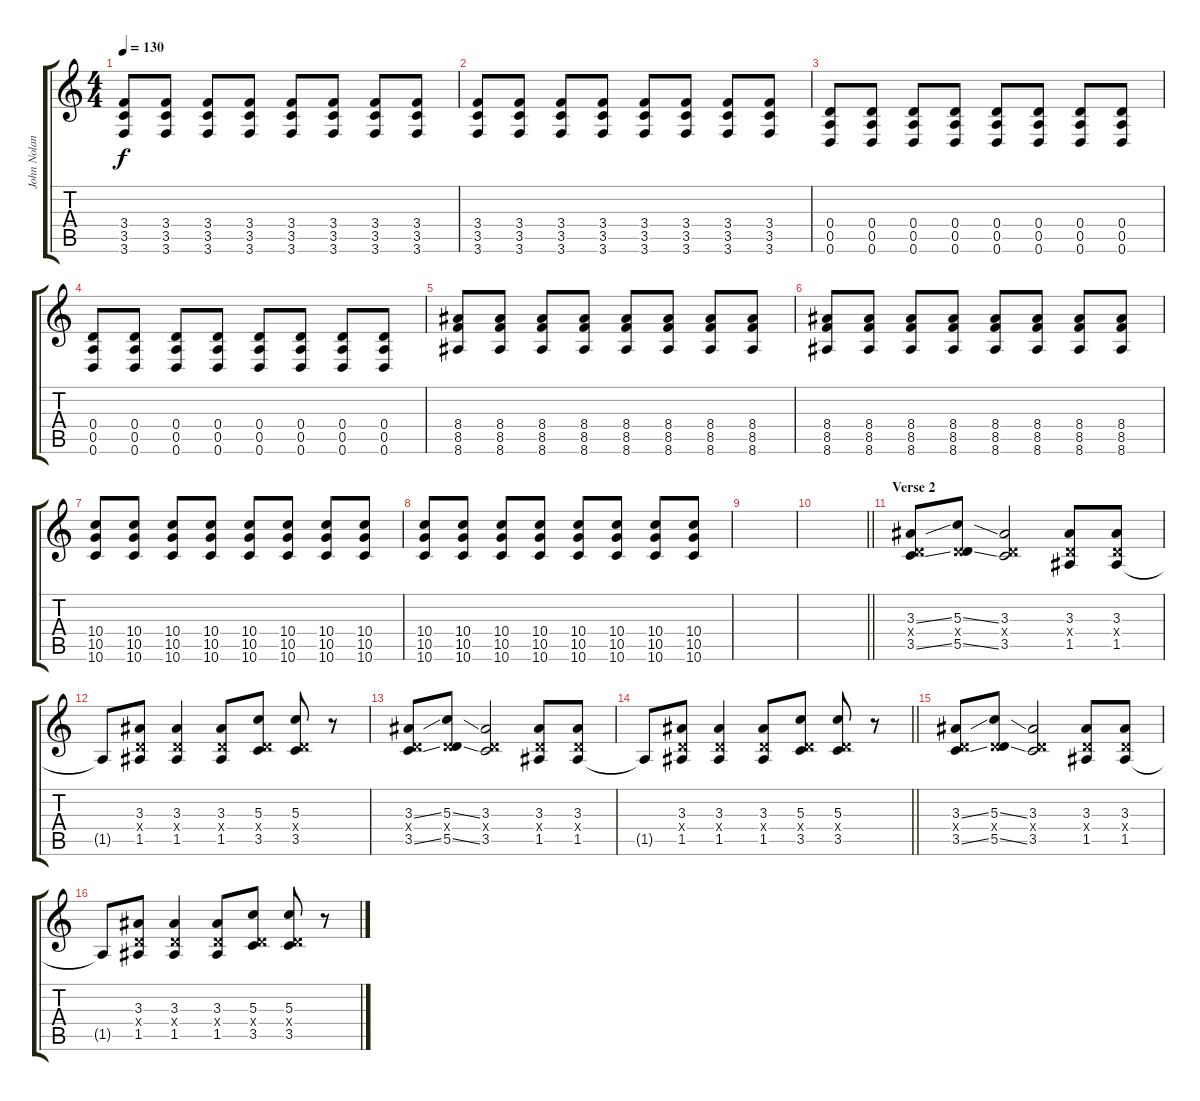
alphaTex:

\track ("John Nolan-Rhythm Guitar" "John Nolan") {instrument electricguitarclean}
\staff {score tabs}
\tuning (E4 B3 G3 D3 A2 D2) {hide}
\ts (4 4)
\tempo 130
\clef g2
\ks c
(3.4 3.5 3.6).8{dy f} (3.4 3.5 3.6).8 (3.4 3.5 3.6).8 (3.4 3.5 3.6).8 (3.4 3.5 3.6).8 (3.4 3.5 3.6).8 (3.4 3.5 3.6).8 (3.4 3.5 3.6).8 |
(3.4 3.5 3.6).8 (3.4 3.5 3.6).8 (3.4 3.5 3.6).8 (3.4 3.5 3.6).8 (3.4 3.5 3.6).8 (3.4 3.5 3.6).8 (3.4 3.5 3.6).8 (3.4 3.5 3.6).8 |
(0.4 0.5 0.6).8 (0.4 0.5 0.6).8 (0.4 0.5 0.6).8 (0.4 0.5 0.6).8 (0.4 0.5 0.6).8 (0.4 0.5 0.6).8 (0.4 0.5 0.6).8 (0.4 0.5 0.6).8 |
(0.4 0.5 0.6).8 (0.4 0.5 0.6).8 (0.4 0.5 0.6).8 (0.4 0.5 0.6).8 (0.4 0.5 0.6).8 (0.4 0.5 0.6).8 (0.4 0.5 0.6).8 (0.4 0.5 0.6).8 |
(8.4 8.5 8.6).8 (8.4 8.5 8.6).8 (8.4 8.5 8.6).8 (8.4 8.5 8.6).8 (8.4 8.5 8.6).8 (8.4 8.5 8.6).8 (8.4 8.5 8.6).8 (8.4 8.5 8.6).8 |
(8.4 8.5 8.6).8 (8.4 8.5 8.6).8 (8.4 8.5 8.6).8 (8.4 8.5 8.6).8 (8.4 8.5 8.6).8 (8.4 8.5 8.6).8 (8.4 8.5 8.6).8 (8.4 8.5 8.6).8 |
(10.4 10.5 10.6).8 (10.4 10.5 10.6).8 (10.4 10.5 10.6).8 (10.4 10.5 10.6).8 (10.4 10.5 10.6).8 (10.4 10.5 10.6).8 (10.4 10.5 10.6).8 (10.4 10.5 10.6).8 |
(10.4 10.5 10.6).8 (10.4 10.5 10.6).8 (10.4 10.5 10.6).8 (10.4 10.5 10.6).8 (10.4 10.5 10.6).8 (10.4 10.5 10.6).8 (10.4 10.5 10.6).8 (10.4 10.5 10.6).8 |
|
\barLineRight lightlight
|
\section ("" "Verse 2")
(3.3{ss} 0.4{x} 3.5{ss}).8{volume 13 instrument electricguitarclean} (5.3{ss} 0.4{x} 5.5{ss}).8 (3.3 0.4{x} 3.5).2 (3.3 0.4{x} 1.5).8 (3.3 0.4{x} 1.5).8 |
1.5{t}.8 (3.3 0.4{x} 1.5).8 (3.3 0.4{x} 1.5).4 (3.3 0.4{x} 1.5).8 (5.3 0.4{x} 3.5).8 (5.3 0.4{x} 3.5).8 r.8 |
(3.3{ss} 0.4{x} 3.5{ss}).8 (5.3{ss} 0.4{x} 5.5{ss}).8 (3.3 0.4{x} 3.5).2 (3.3 0.4{x} 1.5).8 (3.3 0.4{x} 1.5).8 |
\barLineRight lightlight
1.5{t}.8 (3.3 0.4{x} 1.5).8 (3.3 0.4{x} 1.5).4 (3.3 0.4{x} 1.5).8 (5.3 0.4{x} 3.5).8 (5.3 0.4{x} 3.5).8 r.8 |
(3.3{ss} 0.4{x} 3.5{ss}).8 (5.3{ss} 0.4{x} 5.5{ss}).8 (3.3 0.4{x} 3.5).2 (3.3 0.4{x} 1.5).8 (3.3 0.4{x} 1.5).8 |
1.5{t}.8 (3.3 0.4{x} 1.5).8 (3.3 0.4{x} 1.5).4 (3.3 0.4{x} 1.5).8 (5.3 0.4{x} 3.5).8 (5.3 0.4{x} 3.5).8 r.8
